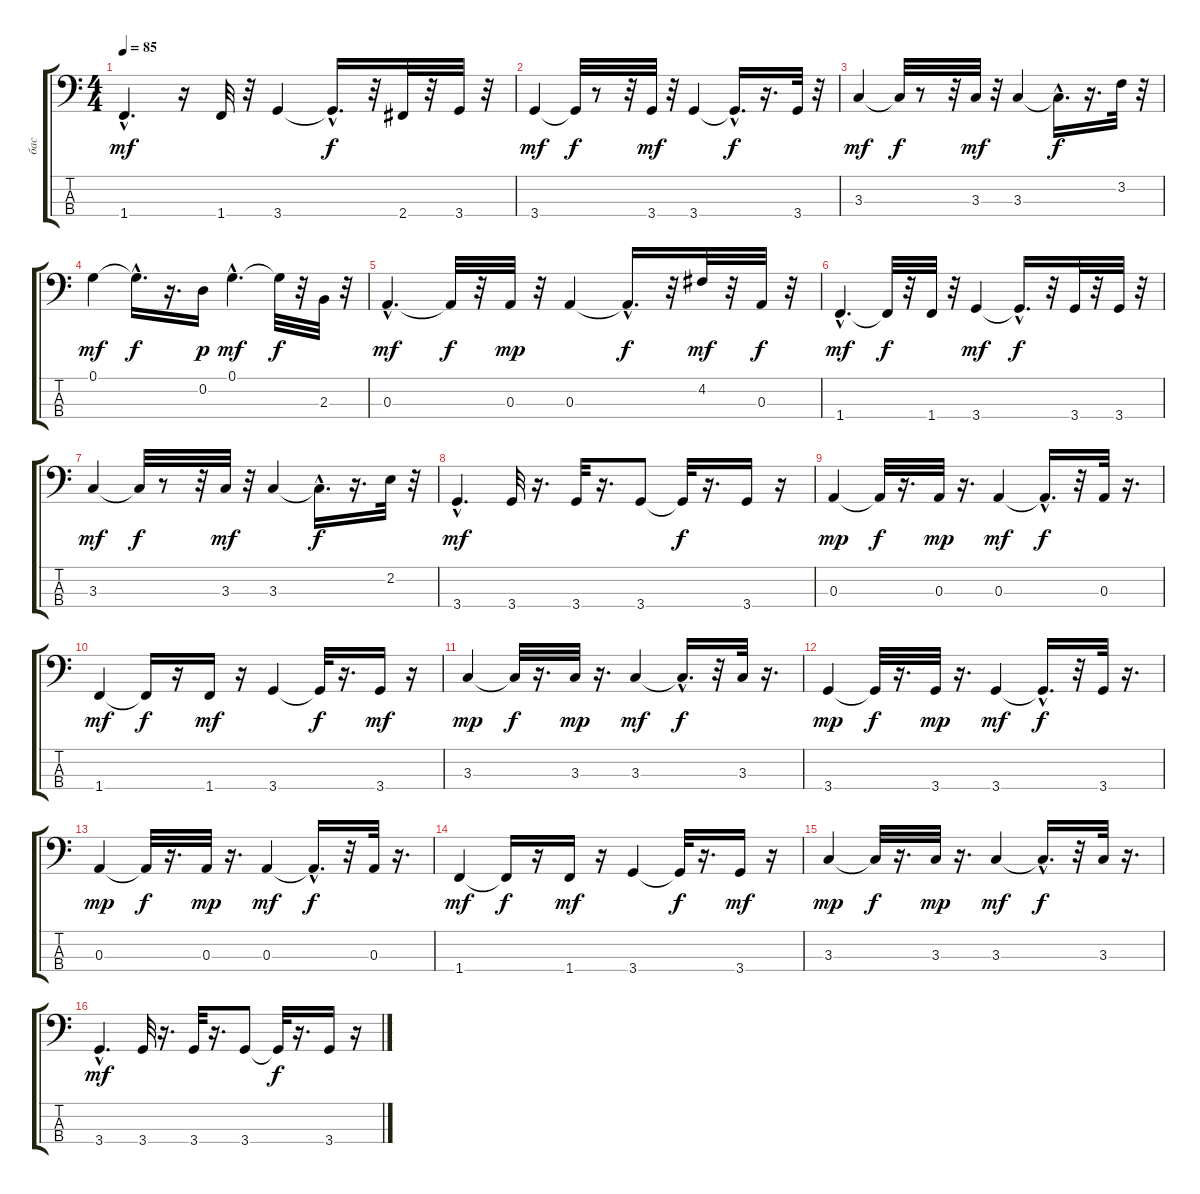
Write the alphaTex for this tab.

\track ("бас" "бас") {instrument fretlessbass}
\staff {score tabs}
\tuning (G2 D2 A1 E1) {hide}
\ts (4 4)
\tempo 85
\clef f4
\ks c
1.4{hac}.4{d dy mf} r.16 1.4.32 r.32 3.4.4 3.4{hac t}.16{d dy f} r.32 2.4.32 r.32 3.4.32 r.32 |
3.4.4{dy mf} 3.4{t}.32{dy f} r.8 r.32 3.4.32{dy mf} r.32 3.4.4 3.4{hac t}.16{d dy f} r.16{d} 3.4.32 r.32 |
3.3.4{dy mf} 3.3{t}.32{dy f} r.8 r.32 3.3.32{dy mf} r.32 3.3.4 3.3{hac t}.16{d dy f} r.16{d} 3.2.32 r.32 |
0.1.4{dy mf} 0.1{hac t}.16{d dy f} r.16{d} 0.2.16{dy p} 0.1{hac}.4{d dy mf} 0.1{t}.32{dy f} r.32 2.3.32 r.32 |
0.3{hac}.4{d dy mf} 0.3{t}.32{dy f} r.32 0.3.32{dy mp} r.32 0.3.4 0.3{hac t}.16{d dy f} r.32 4.2.32{dy mf} r.32 0.3.32{dy f} r.32 |
1.4{hac}.4{d dy mf} 1.4{t}.32{dy f} r.32 1.4.32 r.32 3.4.4{dy mf} 3.4{hac t}.16{d dy f} r.32 3.4.32 r.32 3.4.32 r.32 |
3.3.4{dy mf} 3.3{t}.32{dy f} r.8 r.32 3.3.32{dy mf} r.32 3.3.4 3.3{hac t}.16{d dy f} r.16{d} 2.2.32 r.32 |
3.4{hac}.4{d dy mf} 3.4.32 r.16{d} 3.4.32 r.16{d} 3.4.8 3.4{t}.32{dy f} r.16{d} 3.4.16 r.16 |
0.3.4{dy mp} 0.3{t}.32{dy f} r.16{d} 0.3.32{dy mp} r.16{d} 0.3.4{dy mf} 0.3{hac t}.16{d dy f} r.32 0.3.32 r.16{d} |
1.4.4{dy mf} 1.4{t}.16{dy f} r.16 1.4.16{dy mf} r.16 3.4.4 3.4{t}.32{dy f} r.16{d} 3.4.16{dy mf} r.16 |
3.3.4{dy mp} 3.3{t}.32{dy f} r.16{d} 3.3.32{dy mp} r.16{d} 3.3.4{dy mf} 3.3{hac t}.16{d dy f} r.32 3.3.32 r.16{d} |
3.4.4{dy mp} 3.4{t}.32{dy f} r.16{d} 3.4.32{dy mp} r.16{d} 3.4.4{dy mf} 3.4{hac t}.16{d dy f} r.32 3.4.32 r.16{d} |
0.3.4{dy mp} 0.3{t}.32{dy f} r.16{d} 0.3.32{dy mp} r.16{d} 0.3.4{dy mf} 0.3{hac t}.16{d dy f} r.32 0.3.32 r.16{d} |
1.4.4{dy mf} 1.4{t}.16{dy f} r.16 1.4.16{dy mf} r.16 3.4.4 3.4{t}.32{dy f} r.16{d} 3.4.16{dy mf} r.16 |
3.3.4{dy mp} 3.3{t}.32{dy f} r.16{d} 3.3.32{dy mp} r.16{d} 3.3.4{dy mf} 3.3{hac t}.16{d dy f} r.32 3.3.32 r.16{d} |
3.4{hac}.4{d dy mf} 3.4.32 r.16{d} 3.4.32 r.16{d} 3.4.8 3.4{t}.32{dy f} r.16{d} 3.4.16 r.16
